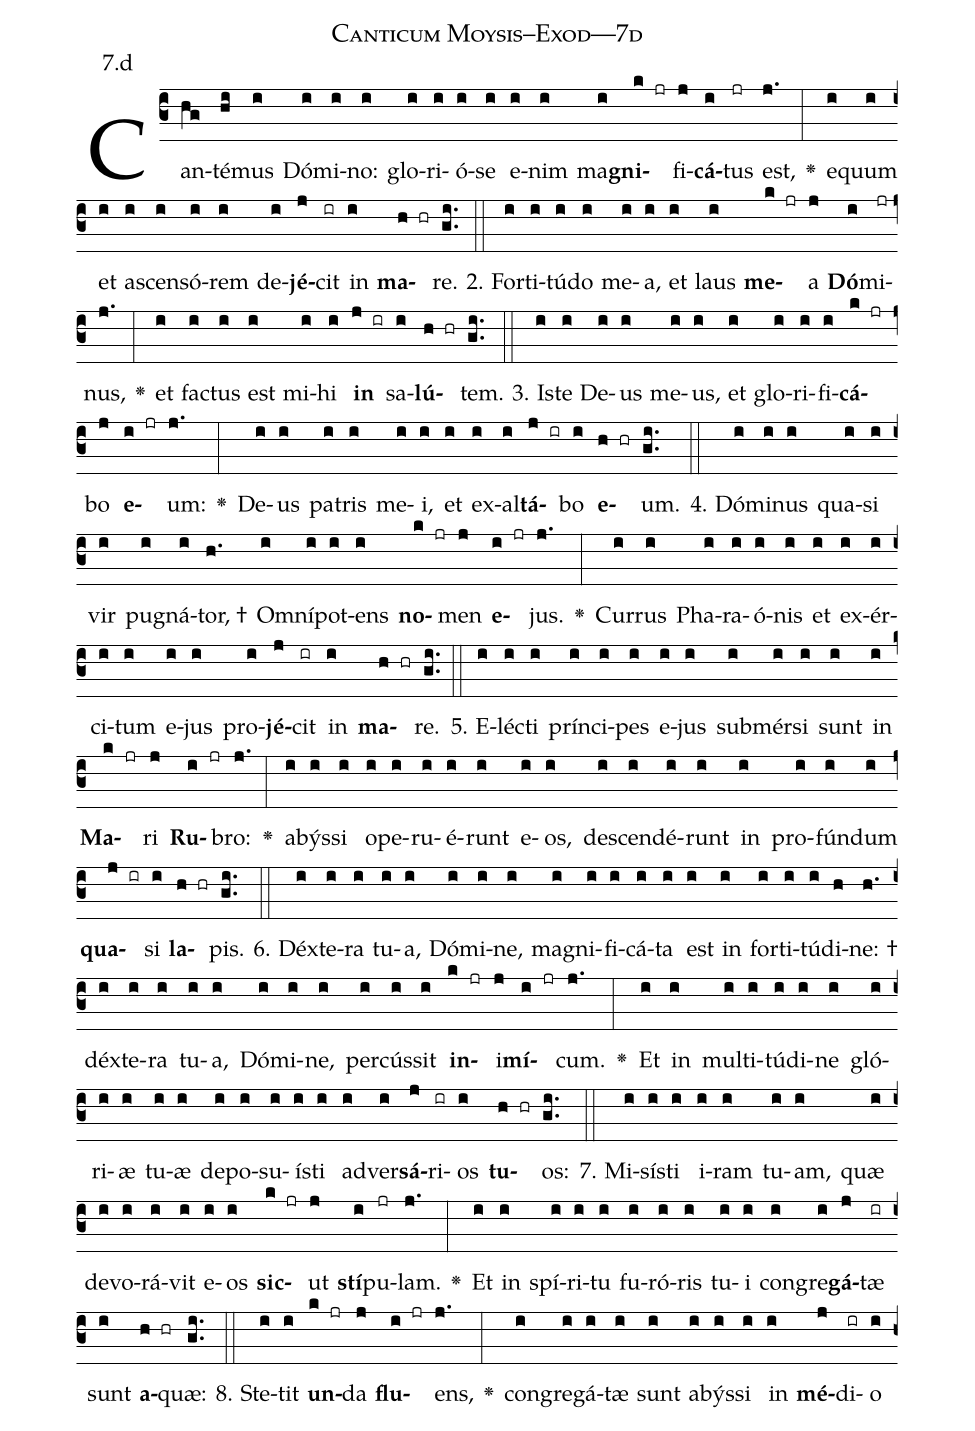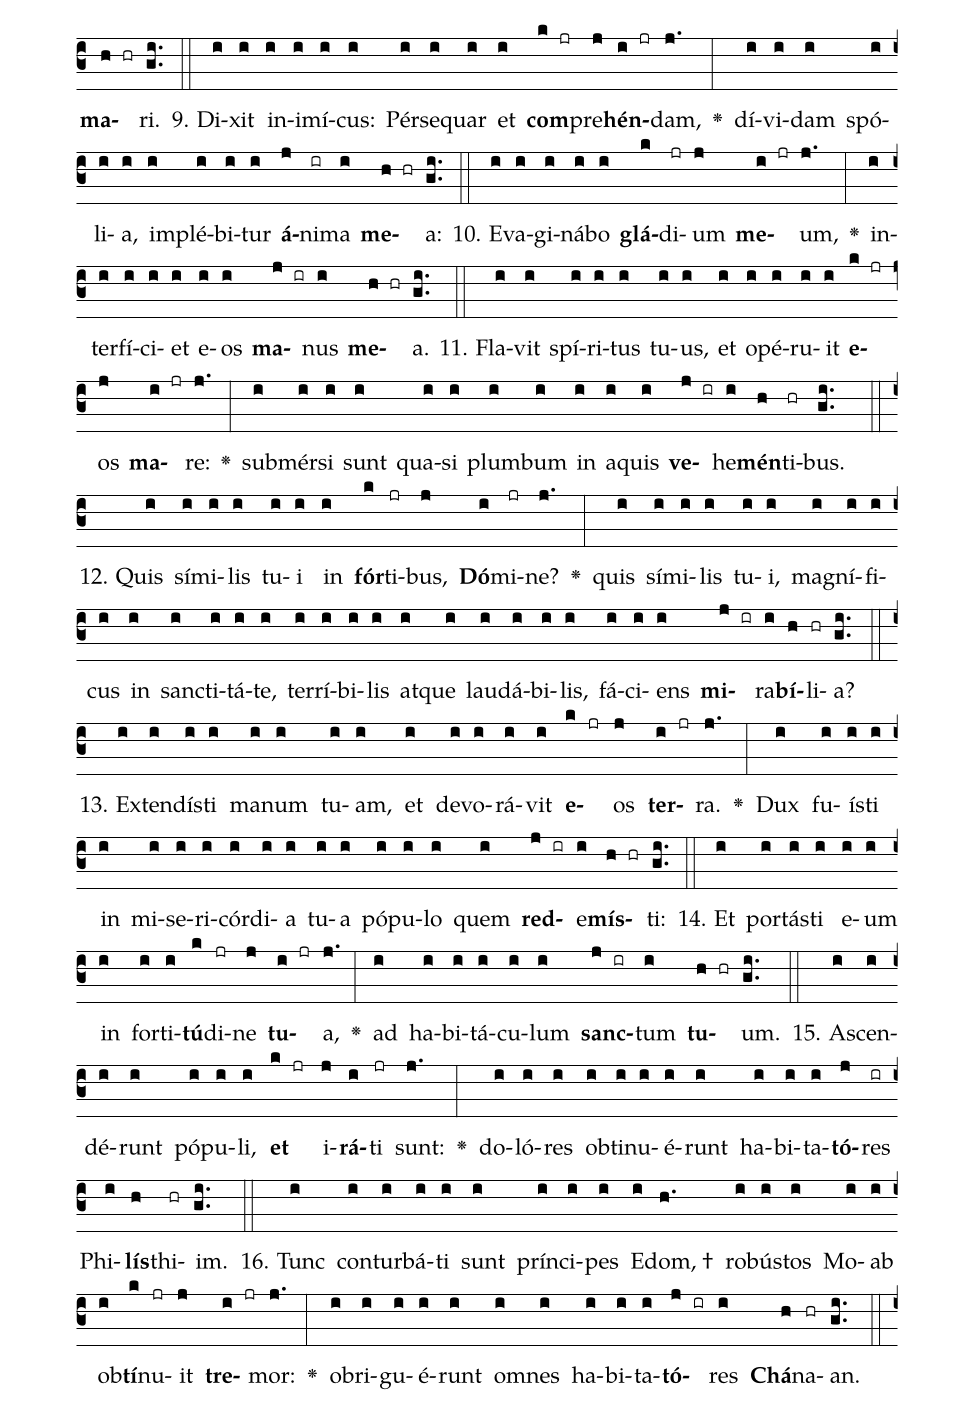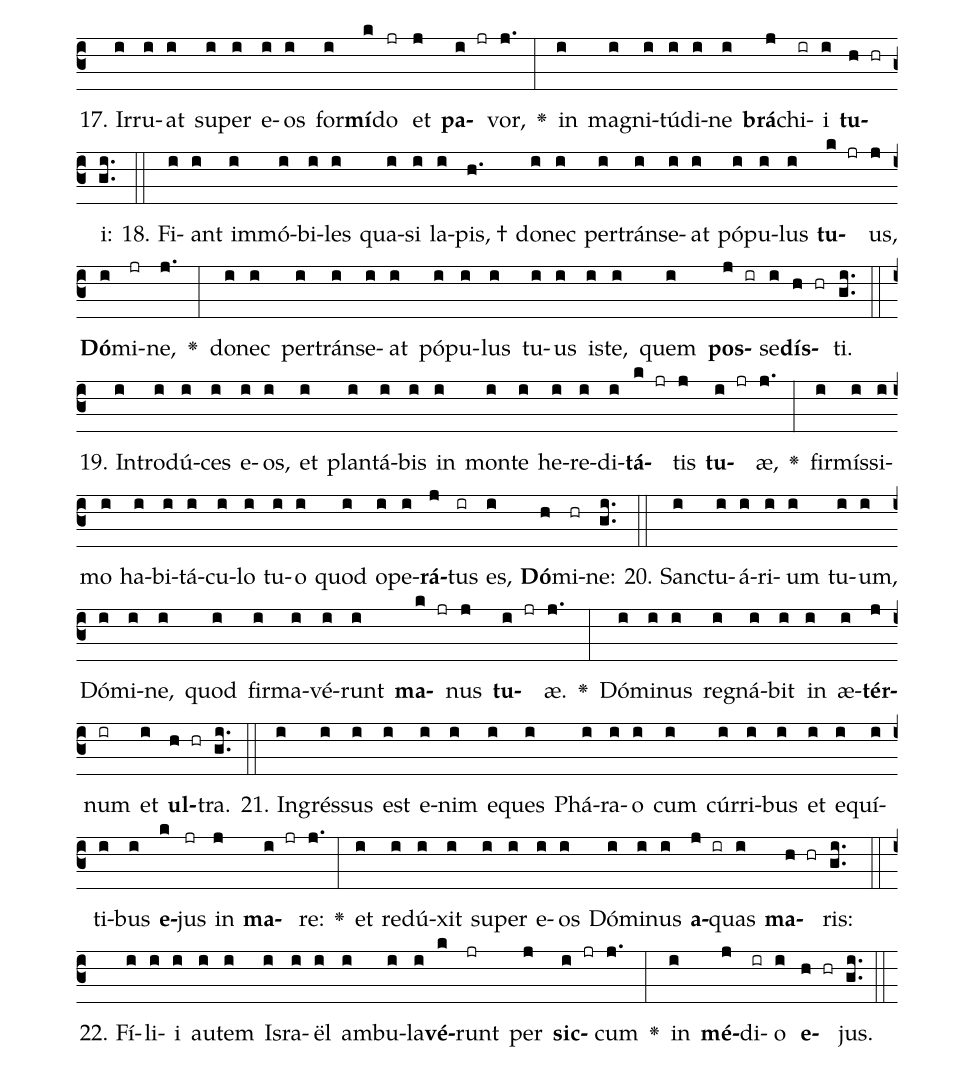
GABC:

name: Canticum Moysis--Exod---7d;
annotation: 7.d;
%%
(c3)Can(hg)té(hi)mus(i) Dó(i)mi(i)no:(i) glo(i)ri(i)ó(i)se(i) e(i)nim(i) ma(i)<b>gni</b>(k jr)fi(j)<b>cá</b>(i)tus(jr) est,(j.) <v>\greheightstar</v>(:) e(i)quum(i) et(i) a(i)scen(i)só(i)rem(i) de(i)<b>jé</b>(j)cit(ir) in(i) <b>ma</b>(h hr)re.(gi..) (::)
2. For(i)ti(i)tú(i)do(i) me(i)a,(i) et(i) laus(i) <b>me</b>(k jr)a(j) <b>Dó</b>(i)mi(jr)nus,(j.) <v>\greheightstar</v>(:) et(i) fac(i)tus(i) est(i) mi(i)hi(i) <b>in</b>(j ir) sa(i)<b>lú</b>(h hr)tem.(gi..) (::)
3. Is(i)te(i) De(i)us(i) me(i)us,(i) et(i) glo(i)ri(i)fi(i)<b>cá</b>(k jr)bo(j) <b>e</b>(i jr)um:(j.) <v>\greheightstar</v>(:) De(i)us(i) pa(i)tris(i) me(i)i,(i) et(i) ex(i)al(i)<b>tá</b>(j ir)bo(i) <b>e</b>(h hr)um.(gi..) (::)
4. Dó(i)mi(i)nus(i) qua(i)si(i) vir(i) pu(i)gná(i)tor, †(h.) Om(i)ní(i)pot(i)ens(i) <b>no</b>(k jr)men(j) <b>e</b>(i jr)jus.(j.) <v>\greheightstar</v>(:) Cur(i)rus(i) Pha(i)ra(i)ó(i)nis(i) et(i) ex(i)ér(i)ci(i)tum(i) e(i)jus(i) pro(i)<b>jé</b>(j)cit(ir) in(i) <b>ma</b>(h hr)re.(gi..) (::)
5. E(i)léc(i)ti(i) prín(i)ci(i)pes(i) e(i)jus(i) sub(i)mér(i)si(i) sunt(i) in(i) <b>Ma</b>(k jr)ri(j) <b>Ru</b>(i jr)bro:(j.) <v>\greheightstar</v>(:) a(i)býs(i)si(i) o(i)pe(i)ru(i)é(i)runt(i) e(i)os,(i) de(i)scen(i)dé(i)runt(i) in(i) pro(i)fún(i)dum(i) <b>qua</b>(j ir)si(i) <b>la</b>(h hr)pis.(gi..) (::)
6. Déx(i)te(i)ra(i) tu(i)a,(i) Dó(i)mi(i)ne,(i) ma(i)gni(i)fi(i)cá(i)ta(i) est(i) in(i) for(i)ti(i)tú(i)di(h)ne: †(h.) déx(i)te(i)ra(i) tu(i)a,(i) Dó(i)mi(i)ne,(i) per(i)cús(i)sit(i) <b>in</b>(k jr)i(j)<b>mí</b>(i jr)cum.(j.) <v>\greheightstar</v>(:) Et(i) in(i) mul(i)ti(i)tú(i)di(i)ne(i) gló(i)ri(i)æ(i) tu(i)æ(i) de(i)po(i)su(i)ís(i)ti(i) ad(i)ver(i)<b>sá</b>(j)ri(ir)os(i) <b>tu</b>(h hr)os:(gi..) (::)
7. Mi(i)sís(i)ti(i) i(i)ram(i) tu(i)am,(i) quæ(i) de(i)vo(i)rá(i)vit(i) e(i)os(i) <b>sic</b>(k jr)ut(j) <b>stí</b>(i)pu(jr)lam.(j.) <v>\greheightstar</v>(:) Et(i) in(i) spí(i)ri(i)tu(i) fu(i)ró(i)ris(i) tu(i)i(i) con(i)gre(i)<b>gá</b>(j)tæ(ir) sunt(i) <b>a</b>(h hr)quæ:(gi..) (::)
8. Ste(i)tit(i) <b>un</b>(k jr)da(j) <b>flu</b>(i jr)ens,(j.) <v>\greheightstar</v>(:) con(i)gre(i)gá(i)tæ(i) sunt(i) a(i)býs(i)si(i) in(i) <b>mé</b>(j)di(ir)o(i) <b>ma</b>(h hr)ri.(gi..) (::)
9. Di(i)xit(i) in(i)i(i)mí(i)cus:(i) Pér(i)se(i)quar(i) et(i) <b>com</b>(k jr)pre(j)<b>hén</b>(i jr)dam,(j.) <v>\greheightstar</v>(:) dí(i)vi(i)dam(i) spó(i)li(i)a,(i) im(i)plé(i)bi(i)tur(i) <b>á</b>(j)ni(ir)ma(i) <b>me</b>(h hr)a:(gi..) (::)
10. E(i)va(i)gi(i)ná(i)bo(i) <b>glá</b>(k)di(jr)um(j) <b>me</b>(i jr)um,(j.) <v>\greheightstar</v>(:) in(i)ter(i)fí(i)ci(i)et(i) e(i)os(i) <b>ma</b>(j ir)nus(i) <b>me</b>(h hr)a.(gi..) (::)
11. Fla(i)vit(i) spí(i)ri(i)tus(i) tu(i)us,(i) et(i) o(i)pé(i)ru(i)it(i) <b>e</b>(k jr)os(j) <b>ma</b>(i jr)re:(j.) <v>\greheightstar</v>(:) sub(i)mér(i)si(i) sunt(i) qua(i)si(i) plum(i)bum(i) in(i) a(i)quis(i) <b>ve</b>(j ir)he(i)<b>mén</b>(h)ti(hr)bus.(gi..) (::)
12. Quis(i) sí(i)mi(i)lis(i) tu(i)i(i) in(i) <b>fór</b>(k)ti(jr)bus,(j) <b>Dó</b>(i)mi(jr)ne?(j.) <v>\greheightstar</v>(:) quis(i) sí(i)mi(i)lis(i) tu(i)i,(i) ma(i)gní(i)fi(i)cus(i) in(i) sanc(i)ti(i)tá(i)te,(i) ter(i)rí(i)bi(i)lis(i) at(i)que(i) lau(i)dá(i)bi(i)lis,(i) fá(i)ci(i)ens(i) <b>mi</b>(j ir)ra(i)<b>bí</b>(h)li(hr)a?(gi..) (::)
13. Ex(i)ten(i)dís(i)ti(i) ma(i)num(i) tu(i)am,(i) et(i) de(i)vo(i)rá(i)vit(i) <b>e</b>(k jr)os(j) <b>ter</b>(i jr)ra.(j.) <v>\greheightstar</v>(:) Dux(i) fu(i)ís(i)ti(i) in(i) mi(i)se(i)ri(i)cór(i)di(i)a(i) tu(i)a(i) pó(i)pu(i)lo(i) quem(i) <b>red</b>(j ir)e(i)<b>mís</b>(h hr)ti:(gi..) (::)
14. Et(i) por(i)tás(i)ti(i) e(i)um(i) in(i) for(i)ti(i)<b>tú</b>(k)di(jr)ne(j) <b>tu</b>(i jr)a,(j.) <v>\greheightstar</v>(:) ad(i) ha(i)bi(i)tá(i)cu(i)lum(i) <b>sanc</b>(j ir)tum(i) <b>tu</b>(h hr)um.(gi..) (::)
15. A(i)scen(i)dé(i)runt(i) pó(i)pu(i)li,(i) <b>et</b>(k jr) i(j)<b>rá</b>(i)ti(jr) sunt:(j.) <v>\greheightstar</v>(:) do(i)ló(i)res(i) ob(i)ti(i)nu(i)é(i)runt(i) ha(i)bi(i)ta(i)<b>tó</b>(j)res(ir) Phi(i)<b>lís</b>(h)thi(hr)im.(gi..) (::)
16. Tunc(i) con(i)tur(i)bá(i)ti(i) sunt(i) prín(i)ci(i)pes(i) E(i)dom, †(h.) ro(i)bús(i)tos(i) Mo(i)ab(i) ob(i)<b>tí</b>(k)nu(jr)it(j) <b>tre</b>(i jr)mor:(j.) <v>\greheightstar</v>(:) ob(i)ri(i)gu(i)é(i)runt(i) om(i)nes(i) ha(i)bi(i)ta(i)<b>tó</b>(j ir)res(i) <b>Chá</b>(h)na(hr)an.(gi..) (::)
17. Ir(i)ru(i)at(i) su(i)per(i) e(i)os(i) for(i)<b>mí</b>(k)do(jr) et(j) <b>pa</b>(i jr)vor,(j.) <v>\greheightstar</v>(:) in(i) ma(i)gni(i)tú(i)di(i)ne(i) <b>brá</b>(j)chi(ir)i(i) <b>tu</b>(h hr)i:(gi..) (::)
18. Fi(i)ant(i) im(i)mó(i)bi(i)les(i) qua(i)si(i) la(i)pis, †(h.) do(i)nec(i) per(i)tráns(i)e(i)at(i) pó(i)pu(i)lus(i) <b>tu</b>(k jr)us,(j) <b>Dó</b>(i)mi(jr)ne,(j.) <v>\greheightstar</v>(:) do(i)nec(i) per(i)tráns(i)e(i)at(i) pó(i)pu(i)lus(i) tu(i)us(i) is(i)te,(i) quem(i) <b>pos</b>(j ir)se(i)<b>dís</b>(h hr)ti.(gi..) (::)
19. In(i)tro(i)dú(i)ces(i) e(i)os,(i) et(i) plan(i)tá(i)bis(i) in(i) mon(i)te(i) he(i)re(i)di(i)<b>tá</b>(k jr)tis(j) <b>tu</b>(i jr)æ,(j.) <v>\greheightstar</v>(:) fir(i)mís(i)si(i)mo(i) ha(i)bi(i)tá(i)cu(i)lo(i) tu(i)o(i) quod(i) o(i)pe(i)<b>rá</b>(j)tus(ir) es,(i) <b>Dó</b>(h)mi(hr)ne:(gi..) (::)
20. Sanc(i)tu(i)á(i)ri(i)um(i) tu(i)um,(i) Dó(i)mi(i)ne,(i) quod(i) fir(i)ma(i)vé(i)runt(i) <b>ma</b>(k jr)nus(j) <b>tu</b>(i jr)æ.(j.) <v>\greheightstar</v>(:) Dó(i)mi(i)nus(i) re(i)gná(i)bit(i) in(i) æ(i)<b>tér</b>(j)num(ir) et(i) <b>ul</b>(h hr)tra.(gi..) (::)
21. In(i)grés(i)sus(i) est(i) e(i)nim(i) e(i)ques(i) Phá(i)ra(i)o(i) cum(i) cúr(i)ri(i)bus(i) et(i) e(i)quí(i)ti(i)bus(i) <b>e</b>(k)jus(jr) in(j) <b>ma</b>(i jr)re:(j.) <v>\greheightstar</v>(:) et(i) re(i)dú(i)xit(i) su(i)per(i) e(i)os(i) Dó(i)mi(i)nus(i) <b>a</b>(j ir)quas(i) <b>ma</b>(h hr)ris:(gi..) (::)
22. Fí(i)li(i)i(i) au(i)tem(i) Is(i)ra(i)ël(i) am(i)bu(i)la(i)<b>vé</b>(k)runt(jr) per(j) <b>sic</b>(i jr)cum(j.) <v>\greheightstar</v>(:) in(i) <b>mé</b>(j)di(ir)o(i) <b>e</b>(h hr)jus.(gi..) (::)
